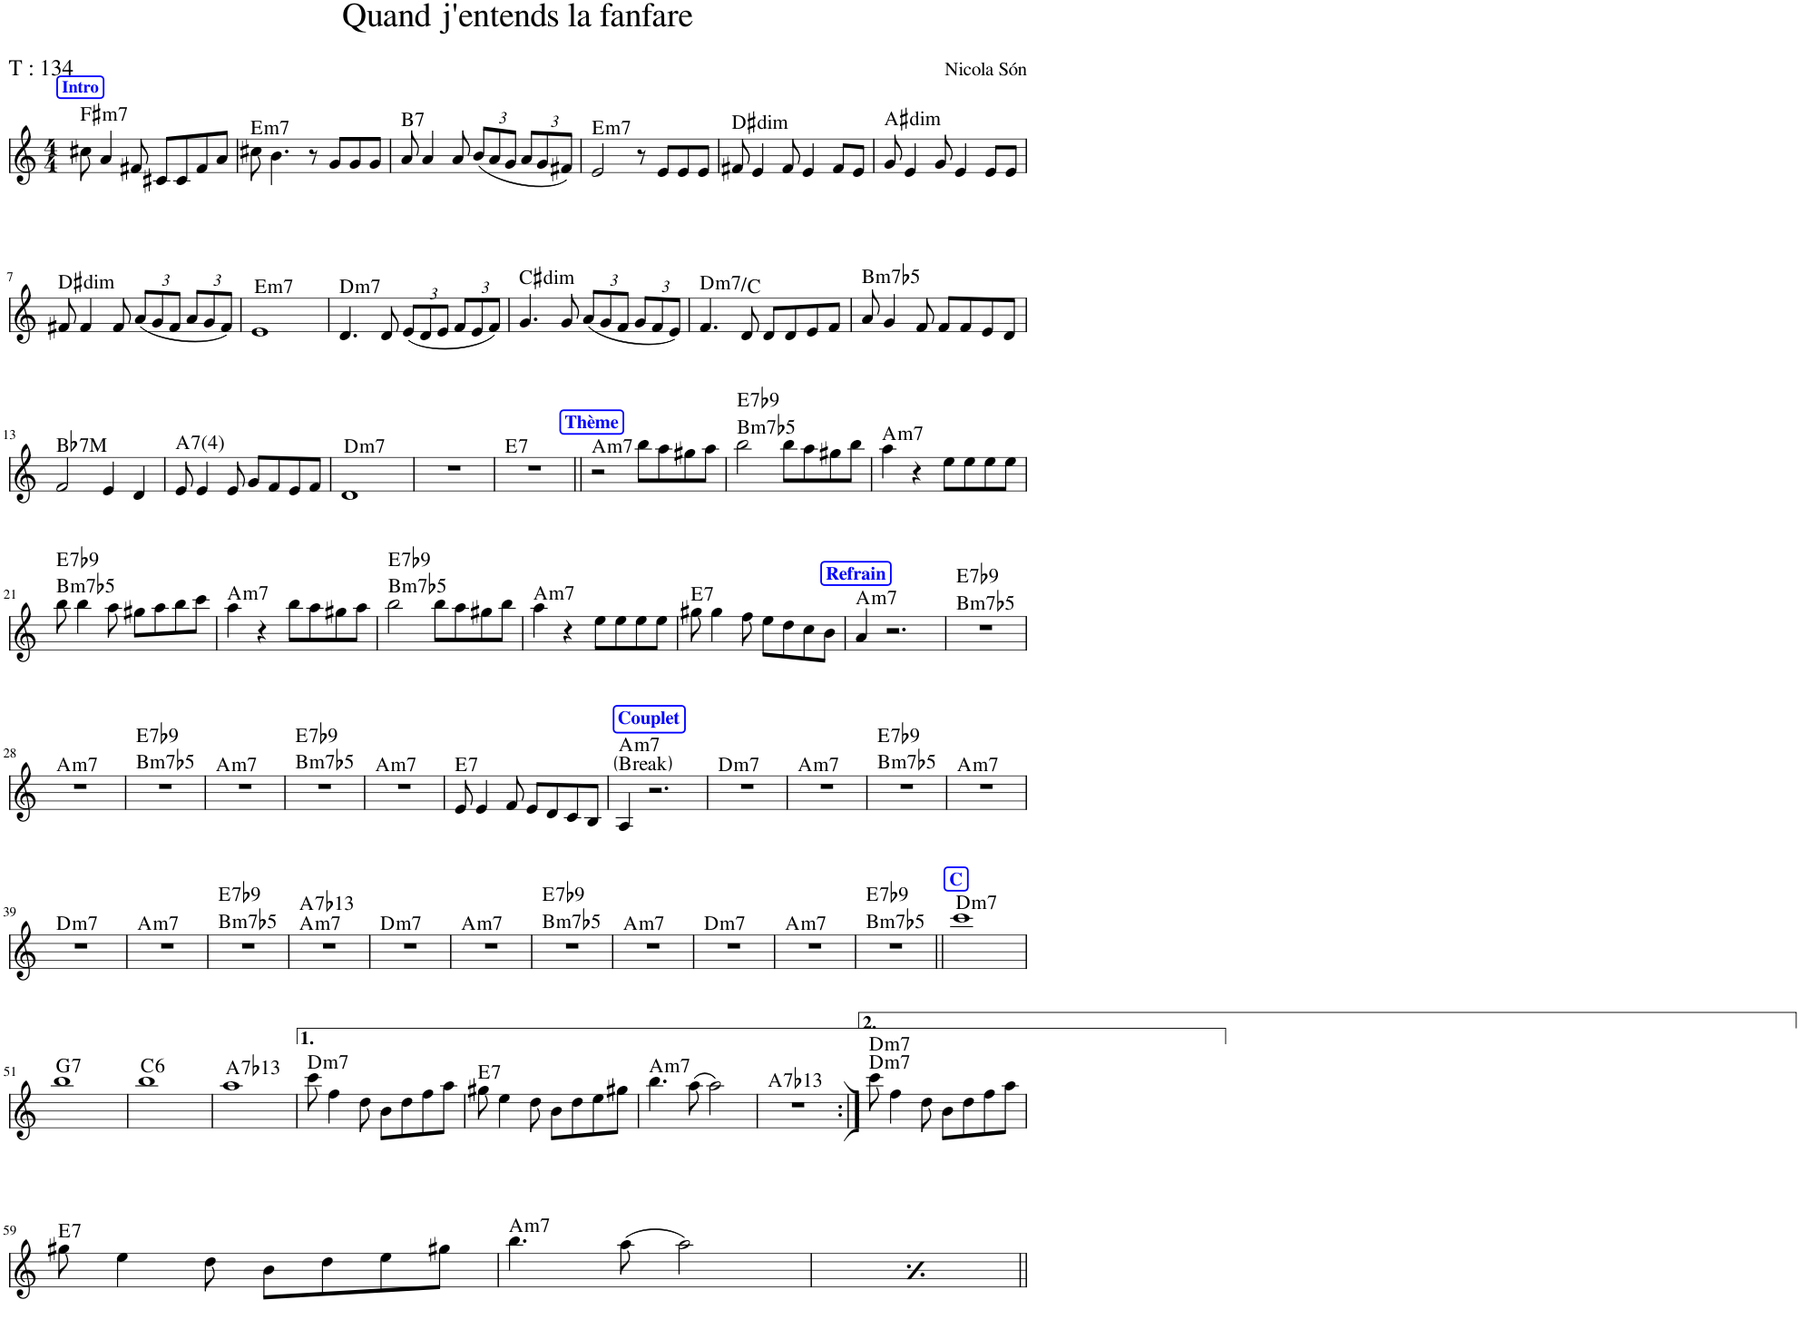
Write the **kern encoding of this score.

**kern	**harte
*part1	*part1
*staff1	*
*I"Voice	*
*clefG2	*
*k[]	*
*M4/4	*
=1	=1
!LO:TX:a:B:color=#0000FF:t=Intro	!LO:H:kt=m7
8cc#X\	F#:min7
4a/	.
8f#X/	.
8c#X/L	.
8c#/	.
8f#/	.
8a/J	.
=2	=2
!	!LO:H:kt=m7
8cc#X\	E:min7
4.b\	.
8r	.
8g/L	.
8g/	.
8g/J	.
=3	=3
!	!LO:H:kt=7
8a/	B:7
4a/	.
8a/	.
*Xbrackettup	*
(12b/L	.
12a/	.
12g/J	.
12a/L	.
12g/	.
12f#X/J)	.
=4	=4
!	!LO:H:kt=m7
2e/	E:min7
8r	.
8e/L	.
8e/	.
8e/J	.
=5	=5
!	!LO:H:kt=dim
8f#X/	D#:dim
4e/	.
8f#/	.
4e/	.
8f#/L	.
8e/J	.
=6	=6
!	!LO:H:kt=dim
8g/	A#:dim
4e/	.
8g/	.
4e/	.
8e/L	.
8e/J	.
!!LO:LB:g=z
=7	=7
!	!LO:H:kt=dim
8f#X/	D#:dim
4f#/	.
8f#/	.
(12a/L	.
12g/	.
12f#/J	.
12a/L	.
12g/	.
12f#/J)	.
=8	=8
!	!LO:H:kt=m7
1e	E:min7
=9	=9
!	!LO:H:kt=m7
4.d/	D:min7
8d/	.
(12e/L	.
12d/	.
12e/J	.
12f/L	.
12e/	.
12f/J)	.
=10	=10
!	!LO:H:kt=dim
4.g/	C#:dim
8g/	.
(12a/L	.
12g/	.
12f/J	.
12g/L	.
12f/	.
12e/J)	.
=11	=11
!	!LO:H:kt=m7
4.f/	D:min7/b7
8d/	.
8d/L	.
8d/	.
8e/	.
8f/J	.
=12	=12
!	!LO:H:kt=m7b5
8a/	B:hdim7
4g/	.
8f/	.
8f/L	.
8f/	.
8e/	.
8d/J	.
!!LO:LB:g=z
=13	=13
!	!LO:H:kt=7
2f/	Bb:7
4e/	.
4d/	.
=14	=14
!	!LO:H:kt=7
8e/	A:7(4)
4e/	.
8e/	.
8g/L	.
8f/	.
8e/	.
8f/J	.
=15	=15
!	!LO:H:kt=m7
1d	D:min7
=16	=16
1r	.
=17	=17
!	!LO:H:kt=7
1r	E:7
=18||	=18||
!LO:TX:a:B:color=#0000FF:t=Thème	!LO:H:kt=m7
2r	A:min7
8bb\L	.
8aa\	.
8gg#X\	.
8aa\J	.
=19	=19
!	!LO:H:n=1:kt=m7b5
!	!LO:H:n=2:kt=7
2bb\	B:hdim7 E:7(b9)
8bb\L	.
8aa\	.
8gg#X\	.
8bb\J	.
=20	=20
!	!LO:H:kt=m7
4aa\	A:min7
4r	.
8ee\L	.
8ee\	.
8ee\	.
8ee\J	.
!!LO:LB:g=z
=21	=21
!	!LO:H:n=1:kt=m7b5
!	!LO:H:n=2:kt=7
8bb\	B:hdim7 E:7(b9)
4bb\	.
8aa\	.
8gg#X\L	.
8aa\	.
8bb\	.
8ccc\J	.
=22	=22
!	!LO:H:kt=m7
4aa\	A:min7
4r	.
8bb\L	.
8aa\	.
8gg#X\	.
8aa\J	.
=23	=23
!	!LO:H:n=1:kt=m7b5
!	!LO:H:n=2:kt=7
2bb\	B:hdim7 E:7(b9)
8bb\L	.
8aa\	.
8gg#X\	.
8bb\J	.
=24	=24
!	!LO:H:kt=m7
4aa\	A:min7
4r	.
8ee\L	.
8ee\	.
8ee\	.
8ee\J	.
=25	=25
!	!LO:H:kt=7
8gg#X\	E:7
4gg#\	.
8ff\	.
8ee\L	.
8dd\	.
8cc\	.
8b\J	.
=26	=26
!LO:TX:a:B:color=#0000FF:t=Refrain	!LO:H:kt=m7
4a/	A:min7
2.r	.
=27	=27
!	!LO:H:n=1:kt=m7b5
!	!LO:H:n=2:kt=7
1r	B:hdim7 E:7(b9)
!!LO:LB:g=z
=28	=28
!	!LO:H:kt=m7
1r	A:min7
=29	=29
!	!LO:H:n=1:kt=m7b5
!	!LO:H:n=2:kt=7
1r	B:hdim7 E:7(b9)
=30	=30
!	!LO:H:kt=m7
1r	A:min7
=31	=31
!	!LO:H:n=1:kt=m7b5
!	!LO:H:n=2:kt=7
1r	B:hdim7 E:7(b9)
=32	=32
!	!LO:H:kt=m7
1r	A:min7
=33	=33
!	!LO:H:kt=7
8e/	E:7
4e/	.
8f/	.
8e/L	.
8d/	.
8c/	.
8B/J	.
=34	=34
!	!LO:H:n=1:kt=reak
!	!LO:H:n=2:kt=m7
4A/	. A:min7
!LO:TX:a:B:color=#0000FF:t=Couplet	!
2.r	.
=35	=35
!	!LO:H:kt=m7
1r	D:min7
=36	=36
!	!LO:H:kt=m7
1r	A:min7
=37	=37
!	!LO:H:n=1:kt=m7b5
!	!LO:H:n=2:kt=7
1r	B:hdim7 E:7(b9)
=38	=38
!	!LO:H:kt=m7
1r	A:min7
!!LO:LB:g=z
=39	=39
!	!LO:H:kt=m7
1r	D:min7
=40	=40
!	!LO:H:kt=m7
1r	A:min7
=41	=41
!	!LO:H:n=1:kt=m7b5
!	!LO:H:n=2:kt=7
1r	B:hdim7 E:7(b9)
=42	=42
!	!LO:H:n=1:kt=m7
!	!LO:H:n=2:kt=7
1r	A:min7 A:7(b13)
=43	=43
!	!LO:H:kt=m7
1r	D:min7
=44	=44
!	!LO:H:kt=m7
1r	A:min7
=45	=45
!	!LO:H:n=1:kt=m7b5
!	!LO:H:n=2:kt=7
1r	B:hdim7 E:7(b9)
=46	=46
!	!LO:H:kt=m7
1r	A:min7
=47	=47
!	!LO:H:kt=m7
1r	D:min7
=48	=48
!	!LO:H:kt=m7
1r	A:min7
=49	=49
!	!LO:H:n=1:kt=m7b5
!	!LO:H:n=2:kt=7
1r	B:hdim7 E:7(b9)
=50||	=50||
!LO:TX:a:B:color=#0000FF:t=C	!LO:H:kt=m7
1ccc	D:min7
!!LO:LB:g=z
=51	=51
!	!LO:H:kt=7
1bb	G:7
=52	=52
!	!LO:H:kt=6
1bb	C:maj6
=53	=53
!	!LO:H:kt=7
1aa	A:7(b13)
=54	=54
!	!LO:H:kt=m7
8ccc\	D:min7
4ff\	.
8dd\	.
8b\L	.
8dd\	.
8ff\	.
8aa\J	.
=55	=55
!	!LO:H:kt=7
8gg#X\	E:7
4ee\	.
8dd\	.
8b\L	.
8dd\	.
8ee\	.
8gg#X\J	.
=56	=56
!	!LO:H:kt=m7
4.bb\	A:min7
(8aa\	.
2aa\)	.
=57	=57
!	!LO:H:kt=7
1r	A:7(b13)
=58:|!	=58:|!
!	!LO:H:n=1:kt=m7
!	!LO:H:n=2:kt=m7
8ccc\	D:min7 D:min7
4ff\	.
8dd\	.
8b\L	.
8dd\	.
8ff\	.
8aa\J	.
!!LO:LB:g=z
=59	=59
!	!LO:H:kt=7
8gg#X\	E:7
4ee\	.
8dd\	.
8b\L	.
8dd\	.
8ee\	.
8gg#X\J	.
=60	=60
!	!LO:H:kt=m7
4.bb\	A:min7
(8aa\	.
2aa\)	.
=61	=61
!	!LO:H:kt=m7
4.bb\	A:min7
(8aa\	.
2aa\)	.
=||	=||
*-	*-
